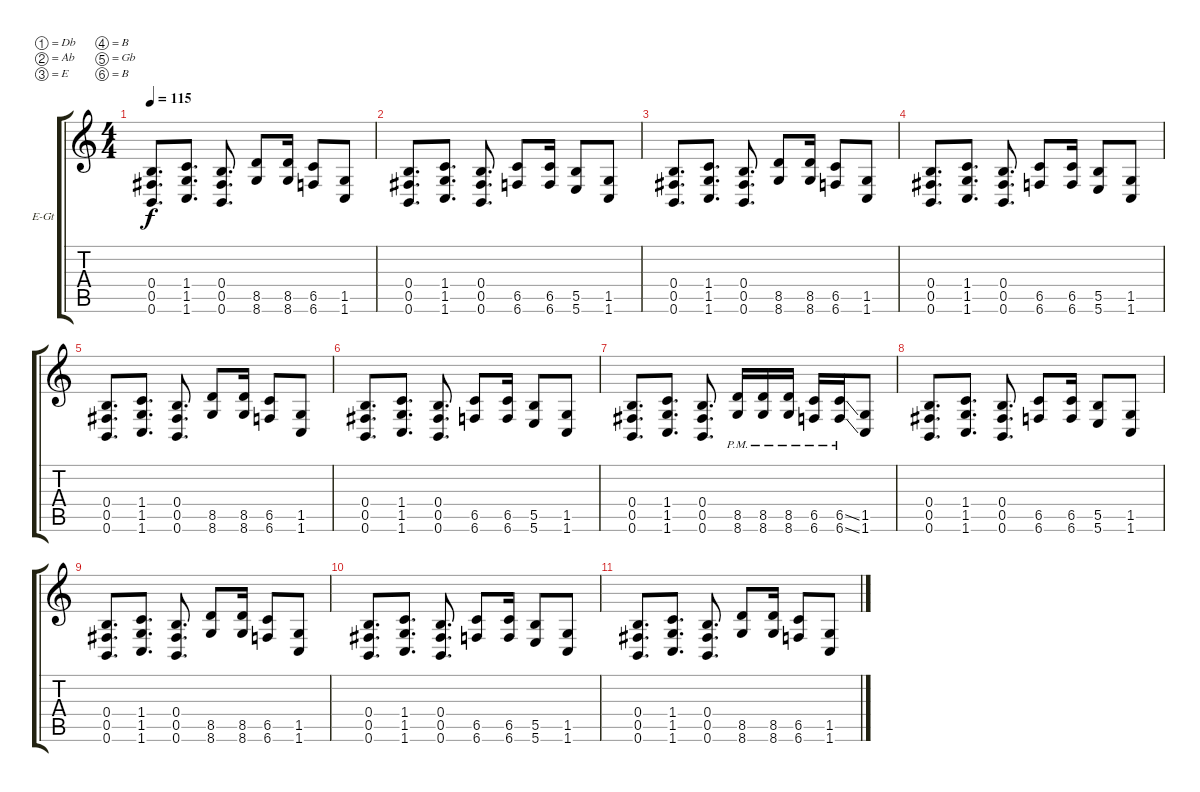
\bracketExtendMode groupsimilarinstruments
\firstSystemTrackNameOrientation horizontal
\otherSystemsTrackNameOrientation horizontal
\track ("Jim Root (Guitar Rhythm)" "E-Gt") {instrument distortionguitar}
\staff {score tabs}
\tuning (Db4 Ab3 E3 B2 Gb2 B1)
\ts (4 4)
\tempo 115
\clef g2
\ks c
(0.4 0.5 0.6).8{d dy f} (1.4 1.5 1.6).8{d} (0.4 0.5 0.6).8{d} (8.5 8.6).8 (8.5 8.6).16 (6.5 6.6).8 (1.5 1.6).8 |
(0.4 0.5 0.6).8{d} (1.4 1.5 1.6).8{d} (0.4 0.5 0.6).8{d} (6.5 6.6).8 (6.5 6.6).16 (5.5 5.6).8 (1.5 1.6).8 |
(0.4 0.5 0.6).8{d} (1.4 1.5 1.6).8{d} (0.4 0.5 0.6).8{d} (8.5 8.6).8 (8.5 8.6).16 (6.5 6.6).8 (1.5 1.6).8 |
(0.4 0.5 0.6).8{d} (1.4 1.5 1.6).8{d} (0.4 0.5 0.6).8{d} (6.5 6.6).8 (6.5 6.6).16 (5.5 5.6).8 (1.5 1.6).8 |
(0.4 0.5 0.6).8{d} (1.4 1.5 1.6).8{d} (0.4 0.5 0.6).8{d} (8.5 8.6).8 (8.5 8.6).16 (6.5 6.6).8 (1.5 1.6).8 |
(0.4 0.5 0.6).8{d} (1.4 1.5 1.6).8{d} (0.4 0.5 0.6).8{d} (6.5 6.6).8 (6.5 6.6).16 (5.5 5.6).8 (1.5 1.6).8 |
(0.4 0.5 0.6).8{d} (1.4 1.5 1.6).8{d} (0.4 0.5 0.6).8{d} (8.5{pm} 8.6{pm}).16 (8.5{pm} 8.6{pm}).16 (8.5{pm} 8.6{pm}).16 (6.5{pm} 6.6{pm}).16 (6.5{ss pm} 6.6{ss pm}).16 (1.5 1.6).8 |
(0.4 0.5 0.6).8{d} (1.4 1.5 1.6).8{d} (0.4 0.5 0.6).8{d} (6.5 6.6).8 (6.5 6.6).16 (5.5 5.6).8 (1.5 1.6).8 |
(0.4 0.5 0.6).8{d} (1.4 1.5 1.6).8{d} (0.4 0.5 0.6).8{d} (8.5 8.6).8 (8.5 8.6).16 (6.5 6.6).8 (1.5 1.6).8 |
(0.4 0.5 0.6).8{d} (1.4 1.5 1.6).8{d} (0.4 0.5 0.6).8{d} (6.5 6.6).8 (6.5 6.6).16 (5.5 5.6).8 (1.5 1.6).8 |
(0.4 0.5 0.6).8{d} (1.4 1.5 1.6).8{d} (0.4 0.5 0.6).8{d} (8.5 8.6).8 (8.5 8.6).16 (6.5 6.6).8 (1.5 1.6).8
